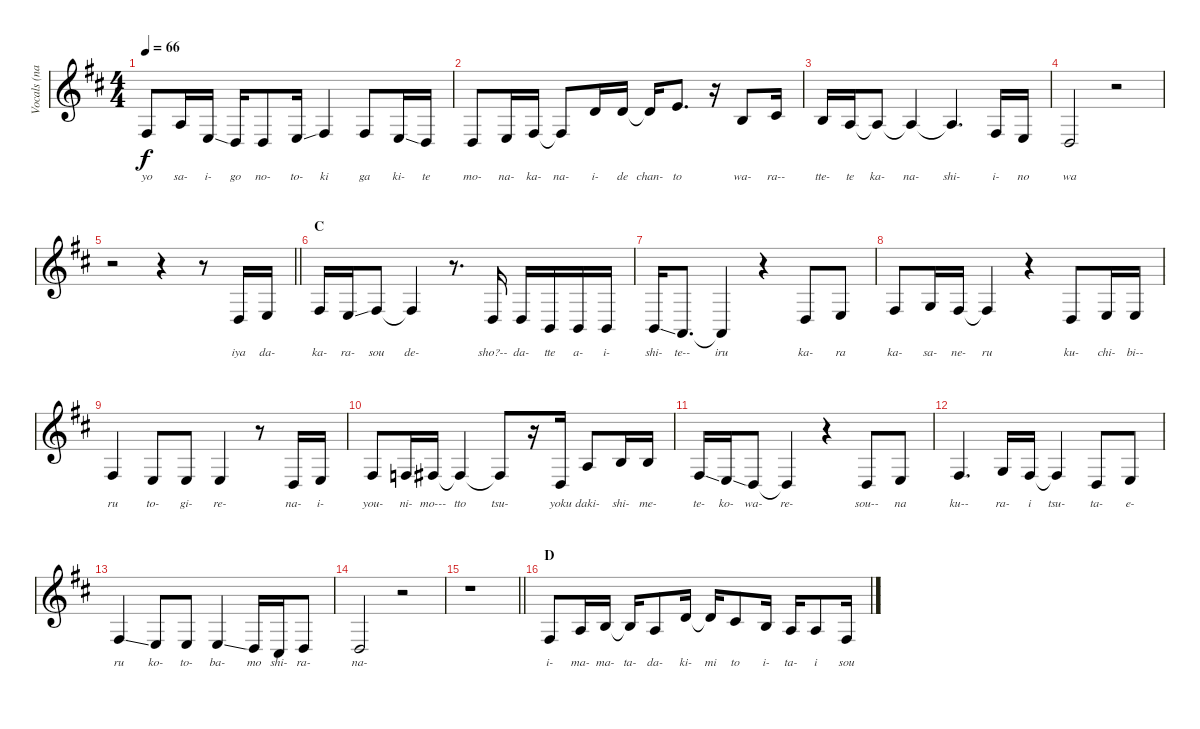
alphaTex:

\track ("Vocals (nagi)" "Vocals (na") {instrument recorder}
\staff {score}
\tuning (E4 B3 G3 D3 A2 E2) {hide}
\ts (4 4)
\tempo 66
\clef g2
\ks d
4.4.8{lyrics (0 "yo") lyrics (1 "") lyrics (2 "") lyrics (3 "") lyrics (4 "") dy f} 2.3.16{lyrics (0 "sa-") lyrics (1 "") lyrics (2 "") lyrics (3 "") lyrics (4 "")} 2.4{ss}.16{lyrics (0 "i-") lyrics (1 "") lyrics (2 "") lyrics (3 "") lyrics (4 "")} 0.4.16{lyrics (0 "go") lyrics (1 "") lyrics (2 "") lyrics (3 "") lyrics (4 "")} 0.4.8{lyrics (0 "no-") lyrics (1 "") lyrics (2 "") lyrics (3 "") lyrics (4 "")} 2.4{ss}.16{lyrics (0 "to-") lyrics (1 "") lyrics (2 "") lyrics (3 "") lyrics (4 "")} 4.4.4{lyrics (0 "ki") lyrics (1 "") lyrics (2 "") lyrics (3 "") lyrics (4 "")} 4.4.8{lyrics (0 "ga") lyrics (1 "") lyrics (2 "") lyrics (3 "") lyrics (4 "")} 2.4{ss}.16{lyrics (0 "ki-") lyrics (1 "") lyrics (2 "") lyrics (3 "") lyrics (4 "")} 0.4.16{lyrics (0 "te") lyrics (1 "") lyrics (2 "") lyrics (3 "") lyrics (4 "")} |
0.4.8{lyrics (0 "mo-") lyrics (1 "") lyrics (2 "") lyrics (3 "") lyrics (4 "")} 2.4.16{lyrics (0 "na-") lyrics (1 "") lyrics (2 "") lyrics (3 "") lyrics (4 "")} 4.4.16{lyrics (0 "ka-") lyrics (1 "") lyrics (2 "") lyrics (3 "") lyrics (4 "")} 4.4{t}.8{lyrics (0 "na-") lyrics (1 "") lyrics (2 "") lyrics (3 "") lyrics (4 "")} 3.2.16{lyrics (0 "i-") lyrics (1 "") lyrics (2 "") lyrics (3 "") lyrics (4 "")} 3.2.16{lyrics (0 "de") lyrics (1 "") lyrics (2 "") lyrics (3 "") lyrics (4 "")} 3.2{t}.16{lyrics (0 "chan-") lyrics (1 "") lyrics (2 "") lyrics (3 "") lyrics (4 "")} 0.1.8{d lyrics (0 "to") lyrics (1 "") lyrics (2 "") lyrics (3 "") lyrics (4 "")} r.16 0.2.8{lyrics (0 "wa-") lyrics (1 "") lyrics (2 "") lyrics (3 "") lyrics (4 "")} 2.2.16{lyrics (0 "ra--") lyrics (1 "") lyrics (2 "") lyrics (3 "") lyrics (4 "")} |
0.2.16{lyrics (0 "tte-") lyrics (1 "") lyrics (2 "") lyrics (3 "") lyrics (4 "")} 2.3.16{lyrics (0 "te") lyrics (1 "") lyrics (2 "") lyrics (3 "") lyrics (4 "")} 2.3{t}.8{lyrics (0 "ka-") lyrics (1 "") lyrics (2 "") lyrics (3 "") lyrics (4 "")} 2.3{t}.4{lyrics (0 "na-") lyrics (1 "") lyrics (2 "") lyrics (3 "") lyrics (4 "")} 2.3{t}.4{d lyrics (0 "shi-") lyrics (1 "") lyrics (2 "") lyrics (3 "") lyrics (4 "")} 4.4.16{lyrics (0 "i-") lyrics (1 "") lyrics (2 "") lyrics (3 "") lyrics (4 "")} 2.4.16{lyrics (0 "no") lyrics (1 "") lyrics (2 "") lyrics (3 "") lyrics (4 "")} |
0.4.2{lyrics (0 "wa") lyrics (1 "") lyrics (2 "") lyrics (3 "") lyrics (4 "")} r.2 |
\barLineRight lightlight
r.2 r.4 r.8 0.4.16{lyrics (0 "iya") lyrics (1 "") lyrics (2 "") lyrics (3 "") lyrics (4 "")} 2.4.16{lyrics (0 "da-") lyrics (1 "") lyrics (2 "") lyrics (3 "") lyrics (4 "")} |
\section ("" "C")
4.4.16{lyrics (0 "ka-") lyrics (1 "") lyrics (2 "") lyrics (3 "") lyrics (4 "")} 2.4{ss}.16{lyrics (0 "ra-") lyrics (1 "") lyrics (2 "") lyrics (3 "") lyrics (4 "")} 4.4.8{lyrics (0 "sou") lyrics (1 "") lyrics (2 "") lyrics (3 "") lyrics (4 "")} 4.4{t}.4{lyrics (0 "de-") lyrics (1 "") lyrics (2 "") lyrics (3 "") lyrics (4 "")} r.8{d} 0.4.16{lyrics (0 "sho?--") lyrics (1 "") lyrics (2 "") lyrics (3 "") lyrics (4 "")} 0.4.16{lyrics (0 "da-") lyrics (1 "") lyrics (2 "") lyrics (3 "") lyrics (4 "")} 2.5.16{lyrics (0 "tte") lyrics (1 "") lyrics (2 "") lyrics (3 "") lyrics (4 "")} 2.5.16{lyrics (0 "a-") lyrics (1 "") lyrics (2 "") lyrics (3 "") lyrics (4 "")} 2.5.16{lyrics (0 "i-") lyrics (1 "") lyrics (2 "") lyrics (3 "") lyrics (4 "")} |
2.5{ss}.16{lyrics (0 "shi-") lyrics (1 "") lyrics (2 "") lyrics (3 "") lyrics (4 "")} 0.5.8{d lyrics (0 "te--") lyrics (1 "") lyrics (2 "") lyrics (3 "") lyrics (4 "")} 0.5{t}.4{lyrics (0 "iru") lyrics (1 "") lyrics (2 "") lyrics (3 "") lyrics (4 "")} r.4 0.4.8{lyrics (0 "ka-") lyrics (1 "") lyrics (2 "") lyrics (3 "") lyrics (4 "")} 2.4.8{lyrics (0 "ra") lyrics (1 "") lyrics (2 "") lyrics (3 "") lyrics (4 "")} |
4.4.8{lyrics (0 "ka-") lyrics (1 "") lyrics (2 "") lyrics (3 "") lyrics (4 "")} 0.3.16{lyrics (0 "sa-") lyrics (1 "") lyrics (2 "") lyrics (3 "") lyrics (4 "")} 4.4.16{lyrics (0 "ne-") lyrics (1 "") lyrics (2 "") lyrics (3 "") lyrics (4 "")} 4.4{t}.4{lyrics (0 "ru") lyrics (1 "") lyrics (2 "") lyrics (3 "") lyrics (4 "")} r.4 0.4.8{lyrics (0 "ku-") lyrics (1 "") lyrics (2 "") lyrics (3 "") lyrics (4 "")} 2.4.16{lyrics (0 "chi-") lyrics (1 "") lyrics (2 "") lyrics (3 "") lyrics (4 "")} 2.4.16{lyrics (0 "bi--") lyrics (1 "") lyrics (2 "") lyrics (3 "") lyrics (4 "")} |
4.4.4{lyrics (0 "ru") lyrics (1 "") lyrics (2 "") lyrics (3 "") lyrics (4 "")} 2.4.8{lyrics (0 "to-") lyrics (1 "") lyrics (2 "") lyrics (3 "") lyrics (4 "")} 2.4.8{lyrics (0 "gi-") lyrics (1 "") lyrics (2 "") lyrics (3 "") lyrics (4 "")} 2.4.4{lyrics (0 "re-") lyrics (1 "") lyrics (2 "") lyrics (3 "") lyrics (4 "")} r.8 0.4.16{lyrics (0 "na-") lyrics (1 "") lyrics (2 "") lyrics (3 "") lyrics (4 "")} 2.4.16{lyrics (0 "i-") lyrics (1 "") lyrics (2 "") lyrics (3 "") lyrics (4 "")} |
4.4.8{lyrics (0 "you-") lyrics (1 "") lyrics (2 "") lyrics (3 "") lyrics (4 "")} 3.4.16{lyrics (0 "ni-") lyrics (1 "") lyrics (2 "") lyrics (3 "") lyrics (4 "")} 4.4.16{lyrics (0 "mo---") lyrics (1 "") lyrics (2 "") lyrics (3 "") lyrics (4 "")} 4.4{t}.4{lyrics (0 "tto") lyrics (1 "") lyrics (2 "") lyrics (3 "") lyrics (4 "")} 4.4{t}.8{lyrics (0 "tsu-") lyrics (1 "") lyrics (2 "") lyrics (3 "") lyrics (4 "")} r.16 0.4.16{lyrics (0 "yoku") lyrics (1 "") lyrics (2 "") lyrics (3 "") lyrics (4 "")} 2.3.8{lyrics (0 "daki-") lyrics (1 "") lyrics (2 "") lyrics (3 "") lyrics (4 "")} 0.2.16{lyrics (0 "shi-") lyrics (1 "") lyrics (2 "") lyrics (3 "") lyrics (4 "")} 0.2.16{lyrics (0 "me-") lyrics (1 "") lyrics (2 "") lyrics (3 "") lyrics (4 "")} |
4.4{ss}.16{lyrics (0 "te-") lyrics (1 "") lyrics (2 "") lyrics (3 "") lyrics (4 "")} 2.4{ss}.16{lyrics (0 "ko-") lyrics (1 "") lyrics (2 "") lyrics (3 "") lyrics (4 "")} 0.4.8{lyrics (0 "wa-") lyrics (1 "") lyrics (2 "") lyrics (3 "") lyrics (4 "")} 0.4{t}.4{lyrics (0 "re-") lyrics (1 "") lyrics (2 "") lyrics (3 "") lyrics (4 "")} r.4 0.4.8{lyrics (0 "sou--") lyrics (1 "") lyrics (2 "") lyrics (3 "") lyrics (4 "")} 2.4.8{lyrics (0 "na") lyrics (1 "") lyrics (2 "") lyrics (3 "") lyrics (4 "")} |
4.4.4{d lyrics (0 "ku--") lyrics (1 "") lyrics (2 "") lyrics (3 "") lyrics (4 "")} 0.3.16{lyrics (0 "ra-") lyrics (1 "") lyrics (2 "") lyrics (3 "") lyrics (4 "")} 4.4.16{lyrics (0 "i") lyrics (1 "") lyrics (2 "") lyrics (3 "") lyrics (4 "")} 4.4{t}.4{lyrics (0 "tsu-") lyrics (1 "") lyrics (2 "") lyrics (3 "") lyrics (4 "")} 0.4.8{lyrics (0 "ta-") lyrics (1 "") lyrics (2 "") lyrics (3 "") lyrics (4 "")} 2.4.8{lyrics (0 "e-") lyrics (1 "") lyrics (2 "") lyrics (3 "") lyrics (4 "")} |
4.4{ss}.4{lyrics (0 "ru") lyrics (1 "") lyrics (2 "") lyrics (3 "") lyrics (4 "")} 2.4.8{lyrics (0 "ko-") lyrics (1 "") lyrics (2 "") lyrics (3 "") lyrics (4 "")} 2.4.8{lyrics (0 "to-") lyrics (1 "") lyrics (2 "") lyrics (3 "") lyrics (4 "")} 2.4{ss}.4{lyrics (0 "ba-") lyrics (1 "") lyrics (2 "") lyrics (3 "") lyrics (4 "")} 0.4.16{lyrics (0 "mo") lyrics (1 "") lyrics (2 "") lyrics (3 "") lyrics (4 "")} 4.5.16{lyrics (0 "shi-") lyrics (1 "") lyrics (2 "") lyrics (3 "") lyrics (4 "")} 0.4.8{lyrics (0 "ra-") lyrics (1 "") lyrics (2 "") lyrics (3 "") lyrics (4 "")} |
0.4.2{lyrics (0 "na-") lyrics (1 "") lyrics (2 "") lyrics (3 "") lyrics (4 "")} r.2 |
\barLineRight lightlight
r.1 |
\section ("" "D")
4.4.8{lyrics (0 "i-") lyrics (1 "") lyrics (2 "") lyrics (3 "") lyrics (4 "")} 2.3.16{lyrics (0 "ma-") lyrics (1 "") lyrics (2 "") lyrics (3 "") lyrics (4 "")} 0.2.16{lyrics (0 "ma-") lyrics (1 "") lyrics (2 "") lyrics (3 "") lyrics (4 "")} 0.2{t}.16{lyrics (0 "ta-") lyrics (1 "") lyrics (2 "") lyrics (3 "") lyrics (4 "")} 2.3.8{lyrics (0 "da-") lyrics (1 "") lyrics (2 "") lyrics (3 "") lyrics (4 "")} 3.2.16{lyrics (0 "ki-") lyrics (1 "") lyrics (2 "") lyrics (3 "") lyrics (4 "")} 3.2{t}.16{lyrics (0 "mi") lyrics (1 "") lyrics (2 "") lyrics (3 "") lyrics (4 "")} 2.2.8{lyrics (0 "to") lyrics (1 "") lyrics (2 "") lyrics (3 "") lyrics (4 "")} 0.2.16{lyrics (0 "i-") lyrics (1 "") lyrics (2 "") lyrics (3 "") lyrics (4 "")} 2.3.16{lyrics (0 "ta-") lyrics (1 "") lyrics (2 "") lyrics (3 "") lyrics (4 "")} 2.3.8{lyrics (0 "i") lyrics (1 "") lyrics (2 "") lyrics (3 "") lyrics (4 "")} 4.4.16{lyrics (0 "sou") lyrics (1 "") lyrics (2 "") lyrics (3 "") lyrics (4 "")}
